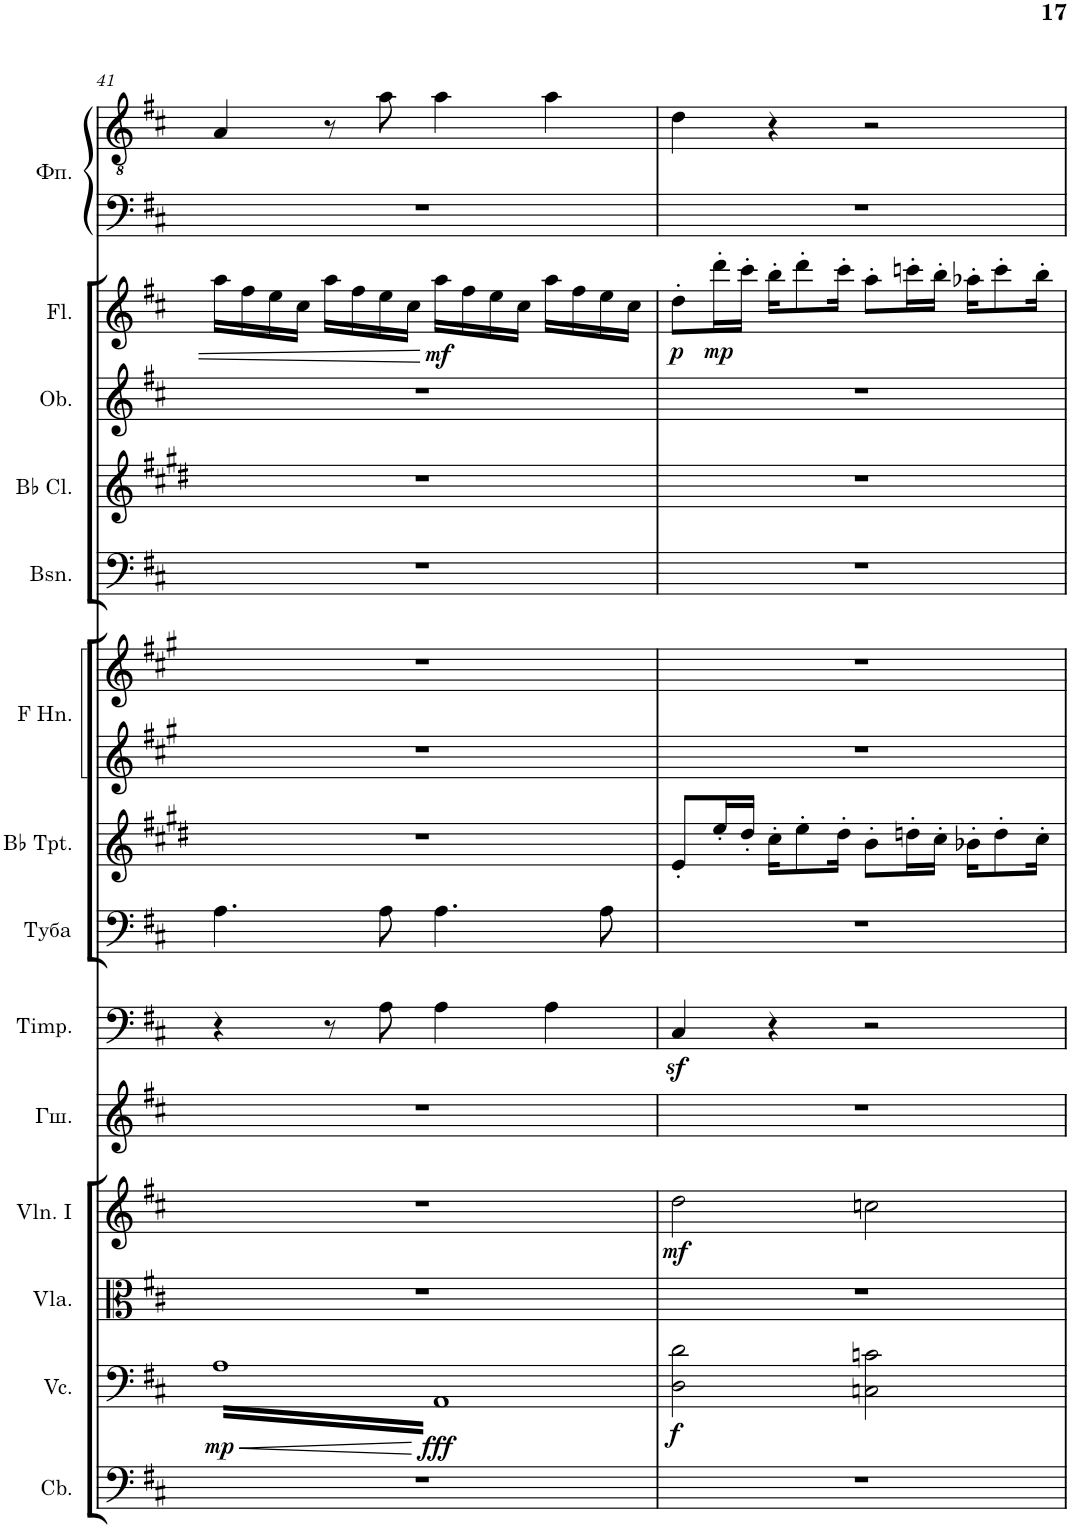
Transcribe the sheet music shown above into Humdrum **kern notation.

**kern	**kern	**dynam	**kern	**kern	**dynam	**kern	**kern	**kern	**kern	**kern	**kern	**kern	**kern	**kern	**kern	**dynam	**kern	**kern
*part14	*part13	*part13	*part12	*part11	*part11	*part10	*part9	*part8	*part7	*part6	*part6	*part5	*part4	*part3	*part2	*part2	*part1	*part1
*staff16	*staff15	*staff15	*staff14	*staff13	*staff13	*staff12	*staff11	*staff10	*staff9	*staff8	*staff7	*staff6	*staff5	*staff4	*staff3	*staff3	*staff2	*staff1
*I"Contrabasses	*I"Violoncellos	*	*I"Violas	*I"Violins I	*	*I"Глокеншпиль	*I"Timpani	*I"Туба	*I"Trumpets in Bb	*I"Horns in F	*	*I"Bassoons	*I"Clarinets in Bb	*I"Oboes	*I"Flutes	*	*I"Фортепиано	*
*I'Cb.	*I'Vc.	*	*I'Vla.	*I'Vln. I	*	*	*I'Timp.	*	*	*	*	*I'Bsn.	*	*I'Ob.	*I'Fl.	*	*	*
!!LO:PB:g=z
*clefF4	*clefF4	*	*clefC3	*clefG2	*	*clefG2	*clefF4	*clefF4	*clefG2	*clefG2	*clefG2	*clefF4	*clefG2	*clefG2	*clefG2	*	*clefF4	*clefGv2
*Trd7c12	*	*	*	*	*	*Trd-14c-24	*	*	*Trd1c2	*Trd4c7	*Trd4c7	*	*Trd1c2	*	*	*	*	*
*k[f#c#]	*k[f#c#]	*	*k[f#c#]	*k[f#c#]	*	*k[f#c#]	*k[f#c#]	*k[f#c#]	*k[f#c#g#d#]	*k[f#c#g#]	*k[f#c#g#]	*k[f#c#]	*k[f#c#g#d#]	*k[f#c#]	*k[f#c#]	*	*k[f#c#]	*k[f#c#]
*M4/4	*M4/4	*	*M4/4	*M4/4	*	*M4/4	*M4/4	*M4/4	*M4/4	*M4/4	*M4/4	*M4/4	*M4/4	*M4/4	*M4/4	*	*M4/4	*M4/4
=41	=41	=41	=41	=41	=41	=41	=41	=41	=41	=41	=41	=41	=41	=41	=41	=41	=41	=41
!	!	!LO:HP:b	!	!	!	!	!	!	!	!	!	!	!	!	!	!	!	!
!	!	!LO:DY:n=1:b	!	!	!	!	!	!	!	!	!	!	!	!	!	!	!	!
*	*tremolo	*	*	*	*	*	*	*	*	*	*	*	*	*	*	*	*	*
1r	32ALLL	< mp	1r	1r	.	1r	4r	4.A\	1r	1r	1r	1r	1r	1r	16aa\LL	.	1r	4A/
.	32AA	.	.	.	.	.	.	.	.	.	.	.	.	.	.	.	.	.
.	32A	.	.	.	.	.	.	.	.	.	.	.	.	.	16ff#\	.	.	.
.	32AA	.	.	.	.	.	.	.	.	.	.	.	.	.	.	.	.	.
.	32A	.	.	.	.	.	.	.	.	.	.	.	.	.	16ee\	.	.	.
.	32AA	.	.	.	.	.	.	.	.	.	.	.	.	.	.	.	.	.
.	32A	.	.	.	.	.	.	.	.	.	.	.	.	.	16cc#\JJ	.	.	.
.	32AA	.	.	.	.	.	.	.	.	.	.	.	.	.	.	.	.	.
.	32A	.	.	.	.	.	8r	.	.	.	.	.	.	.	16aa\LL	.	.	8r
.	32AA	.	.	.	.	.	.	.	.	.	.	.	.	.	.	.	.	.
.	32A	.	.	.	.	.	.	.	.	.	.	.	.	.	16ff#\	.	.	.
.	32AA	.	.	.	.	.	.	.	.	.	.	.	.	.	.	.	.	.
.	32A	.	.	.	.	.	8A\	8A\	.	.	.	.	.	.	16ee\	.	.	8a\
.	32AA	.	.	.	.	.	.	.	.	.	.	.	.	.	.	.	.	.
.	32A	.	.	.	.	.	.	.	.	.	.	.	.	.	16cc#\JJ	.	.	.
.	32AA	.	.	.	.	.	.	.	.	.	.	.	.	.	.	.	.	.
!	!	!LO:DY:n=2:b	!	!	!	!	!	!	!	!	!	!	!	!	!	!LO:DY:b	!	!
.	32A	[ fff	.	.	.	.	4A\	4.A\	.	.	.	.	.	.	16aa\LL	mf	.	4a\
.	32AA	.	.	.	.	.	.	.	.	.	.	.	.	.	.	.	.	.
.	32A	.	.	.	.	.	.	.	.	.	.	.	.	.	16ff#\	.	.	.
.	32AA	.	.	.	.	.	.	.	.	.	.	.	.	.	.	.	.	.
.	32A	.	.	.	.	.	.	.	.	.	.	.	.	.	16ee\	.	.	.
.	32AA	.	.	.	.	.	.	.	.	.	.	.	.	.	.	.	.	.
.	32A	.	.	.	.	.	.	.	.	.	.	.	.	.	16cc#\JJ	.	.	.
.	32AA	.	.	.	.	.	.	.	.	.	.	.	.	.	.	.	.	.
.	32A	.	.	.	.	.	4A\	.	.	.	.	.	.	.	16aa\LL	.	.	4a\
.	32AA	.	.	.	.	.	.	.	.	.	.	.	.	.	.	.	.	.
.	32A	.	.	.	.	.	.	.	.	.	.	.	.	.	16ff#\	.	.	.
.	32AA	.	.	.	.	.	.	.	.	.	.	.	.	.	.	.	.	.
.	32A	.	.	.	.	.	.	8A\	.	.	.	.	.	.	16ee\	.	.	.
.	32AA	.	.	.	.	.	.	.	.	.	.	.	.	.	.	.	.	.
.	32A	.	.	.	.	.	.	.	.	.	.	.	.	.	16cc#\JJ	.	.	.
.	32AAJJJ	.	.	.	.	.	.	.	.	.	.	.	.	.	.	.	.	.
*	*Xtremolo	*	*	*	*	*	*	*	*	*	*	*	*	*	*	*	*	*
=42	=42	=42	=42	=42	=42	=42	=42	=42	=42	=42	=42	=42	=42	=42	=42	=42	=42	=42
!	!	!LO:DY:b	!	!	!LO:DY:b	!	!	!	!	!	!	!	!	!	!	!LO:DY:b	!	!
1r	2D\ 2d\	f	1r	2dd\	mf	1r	4C#z</	1r	8e'/L	1r	1r	1r	1r	1r	8dd'\L	p	1r	4d\
.	.	.	.	.	.	.	.	.	.	.	.	.	.	.	.	.	.	.
.	.	.	.	.	.	.	.	.	.	.	.	.	.	.	.	.	.	.
.	.	.	.	.	.	.	.	.	.	.	.	.	.	.	.	.	.	.
!	!	!	!	!	!	!	!	!	!	!	!	!	!	!	!	!LO:DY:b	!	!
.	.	.	.	.	.	.	.	.	16ee'/L	.	.	.	.	.	16ddd'\L	mp	.	.
.	.	.	.	.	.	.	.	.	.	.	.	.	.	.	.	.	.	.
.	.	.	.	.	.	.	.	.	16dd#'/JJ	.	.	.	.	.	16ccc#'\JJ	.	.	.
.	.	.	.	.	.	.	.	.	.	.	.	.	.	.	.	.	.	.
.	.	.	.	.	.	.	4r	.	16cc#'\KL	.	.	.	.	.	16bb'\KL	.	.	4r
.	.	.	.	.	.	.	.	.	.	.	.	.	.	.	.	.	.	.
.	.	.	.	.	.	.	.	.	8ee'\	.	.	.	.	.	8ddd'\	.	.	.
.	.	.	.	.	.	.	.	.	.	.	.	.	.	.	.	.	.	.
.	.	.	.	.	.	.	.	.	.	.	.	.	.	.	.	.	.	.
.	.	.	.	.	.	.	.	.	.	.	.	.	.	.	.	.	.	.
.	.	.	.	.	.	.	.	.	16dd#'\Jk	.	.	.	.	.	16ccc#'\Jk	.	.	.
.	.	.	.	.	.	.	.	.	.	.	.	.	.	.	.	.	.	.
.	2Cn\ 2cn\	.	.	2ccn\	.	.	2r	.	8b'\L	.	.	.	.	.	8aa'\L	.	.	2r
.	.	.	.	.	.	.	.	.	16ddn'\L	.	.	.	.	.	16cccn'\L	.	.	.
.	.	.	.	.	.	.	.	.	16cc#'\JJ	.	.	.	.	.	16bb'\JJ	.	.	.
.	.	.	.	.	.	.	.	.	16b-X'\KL	.	.	.	.	.	16aa-X'\KL	.	.	.
.	.	.	.	.	.	.	.	.	8dd'\	.	.	.	.	.	8ccc'\	.	.	.
.	.	.	.	.	.	.	.	.	16cc#'\Jk	.	.	.	.	.	16bb'\Jk	.	.	.
=	=	=	=	=	=	=	=	=	=	=	=	=	=	=	=	=	=	=
*-	*-	*-	*-	*-	*-	*-	*-	*-	*-	*-	*-	*-	*-	*-	*-	*-	*-	*-
